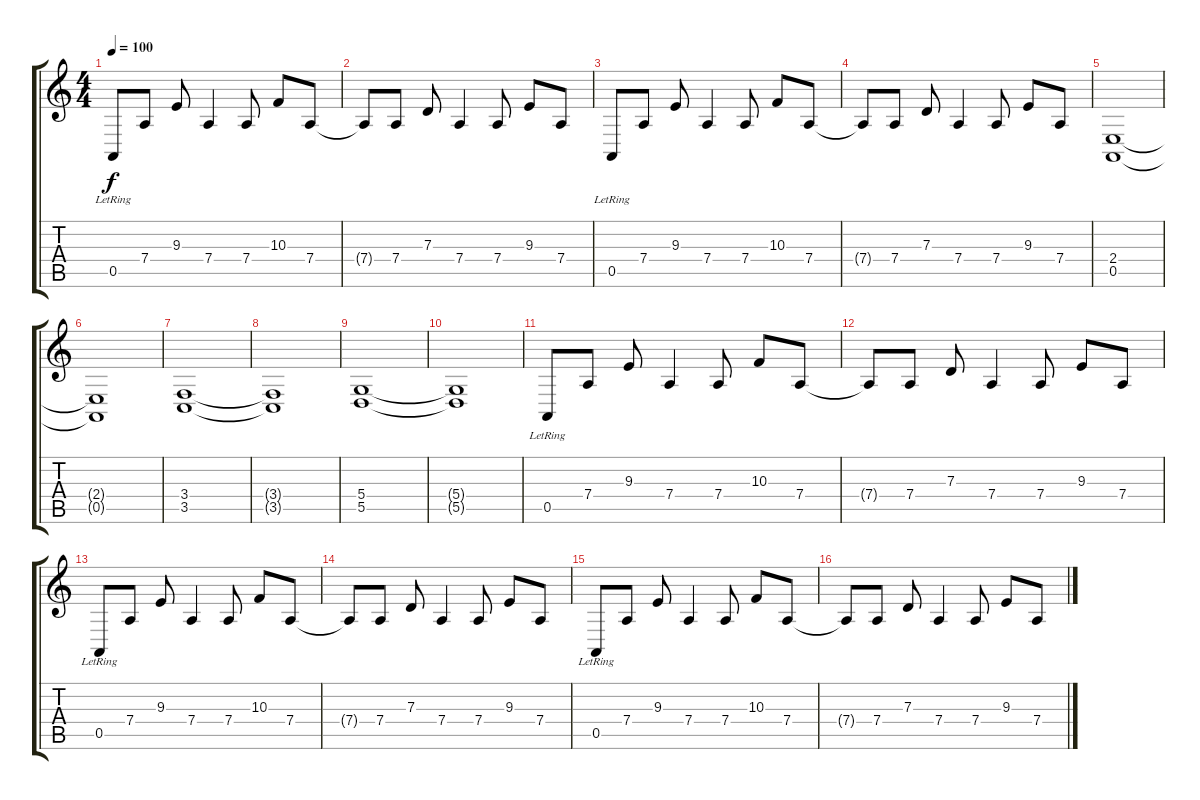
\track "" {instrument drawbarorgan}
\staff {score tabs}
\tuning (E4 B3 G3 D3 A2 E2) {hide}
\ts (4 4)
\tempo 100
\clef g2
\ks c
0.5{lr}.8{dy f} 7.4.8 9.3.8 7.4.4 7.4.8 10.3.8 7.4.8 |
7.4{t}.8 7.4.8 7.3.8 7.4.4 7.4.8 9.3.8 7.4.8 |
0.5{lr}.8 7.4.8 9.3.8 7.4.4 7.4.8 10.3.8 7.4.8 |
7.4{t}.8 7.4.8 7.3.8 7.4.4 7.4.8 9.3.8 7.4.8 |
(2.4 0.5).1 |
(2.4{t} 0.5{t}).1 |
(3.4 3.5).1 |
(3.4{t} 3.5{t}).1 |
(5.4 5.5).1 |
(5.4{t} 5.5{t}).1 |
0.5{lr}.8 7.4.8 9.3.8 7.4.4 7.4.8 10.3.8 7.4.8 |
7.4{t}.8 7.4.8 7.3.8 7.4.4 7.4.8 9.3.8 7.4.8 |
0.5{lr}.8 7.4.8 9.3.8 7.4.4 7.4.8 10.3.8 7.4.8 |
7.4{t}.8 7.4.8 7.3.8 7.4.4 7.4.8 9.3.8 7.4.8 |
0.5{lr}.8 7.4.8 9.3.8 7.4.4 7.4.8 10.3.8 7.4.8 |
7.4{t}.8 7.4.8 7.3.8 7.4.4 7.4.8 9.3.8 7.4.8
